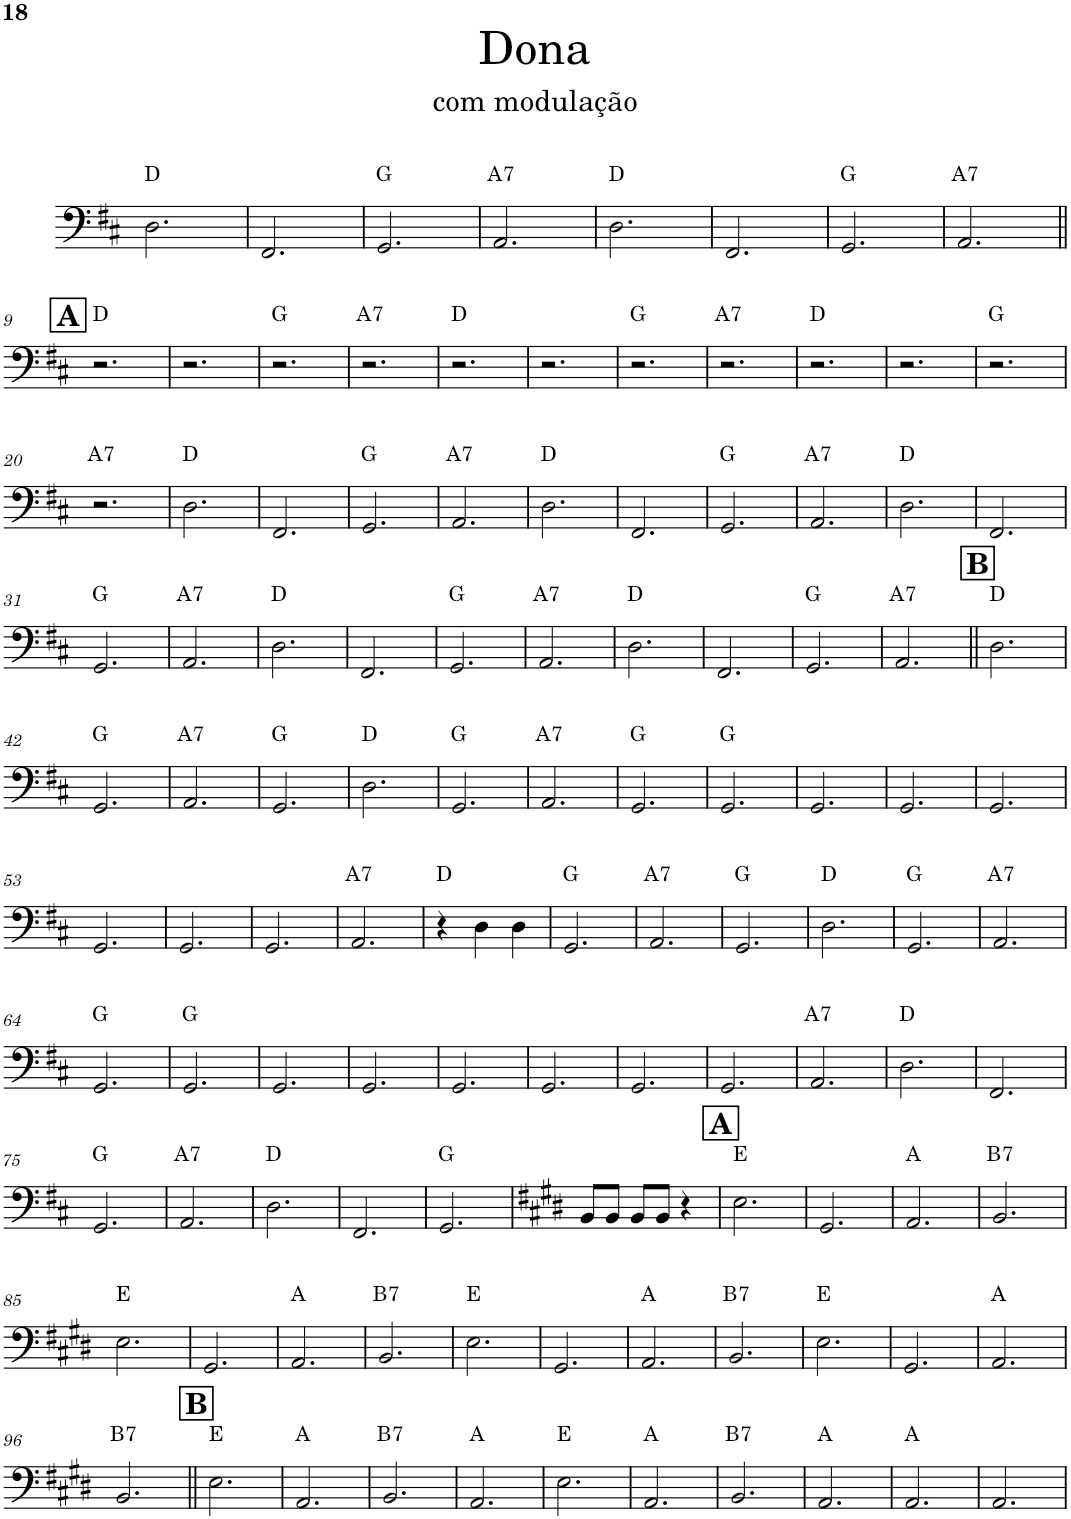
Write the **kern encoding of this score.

**kern	**harte
*part1	*part1
*staff1	*
*I"Acoustic Bass	*
*I'Bass	*
!!LO:PB:g=z
*clefF4	*
*Trd7c12	*
*k[f#c#]	*
*M3/4	*
=1	=1
2.D\	D:maj
=2	=2
2.FF#/	.
=3	=3
2.GG/	G:maj
=4	=4
!	!LO:H:kt=7
2.AA/	A:7
=5	=5
2.D\	D:maj
=6	=6
2.FF#/	.
=7	=7
2.GG/	G:maj
=8	=8
!	!LO:H:kt=7
2.AA/	A:7
!!LO:LB:g=z
!!LO:REH:place=s1:a:B:cj:fs=14:t=A
=9||	=9||
2.r	D:maj
=10	=10
2.r	.
=11	=11
2.r	G:maj
=12	=12
!	!LO:H:kt=7
2.r	A:7
=13	=13
2.r	D:maj
=14	=14
2.r	.
=15	=15
2.r	G:maj
=16	=16
!	!LO:H:kt=7
2.r	A:7
=17	=17
2.r	D:maj
=18	=18
2.r	.
=19	=19
2.r	G:maj
!!LO:LB:g=z
=20	=20
!	!LO:H:kt=7
2.r	A:7
=21	=21
2.D\	D:maj
=22	=22
2.FF#/	.
=23	=23
2.GG/	G:maj
=24	=24
!	!LO:H:kt=7
2.AA/	A:7
=25	=25
2.D\	D:maj
=26	=26
2.FF#/	.
=27	=27
2.GG/	G:maj
=28	=28
!	!LO:H:kt=7
2.AA/	A:7
=29	=29
2.D\	D:maj
=30	=30
2.FF#/	.
!!LO:LB:g=z
=31	=31
2.GG/	G:maj
=32	=32
!	!LO:H:kt=7
2.AA/	A:7
=33	=33
2.D\	D:maj
=34	=34
2.FF#/	.
=35	=35
2.GG/	G:maj
=36	=36
!	!LO:H:kt=7
2.AA/	A:7
=37	=37
2.D\	D:maj
=38	=38
2.FF#/	.
=39	=39
2.GG/	G:maj
=40	=40
!	!LO:H:kt=7
2.AA/	A:7
!!LO:REH:place=s1:a:B:cj:fs=14:t=B
=41||	=41||
2.D\	D:maj
!!LO:LB:g=z
=42	=42
2.GG/	G:maj
=43	=43
!	!LO:H:kt=7
2.AA/	A:7
=44	=44
2.GG/	G:maj
=45	=45
2.D\	D:maj
=46	=46
2.GG/	G:maj
=47	=47
!	!LO:H:kt=7
2.AA/	A:7
=48	=48
2.GG/	G:maj
=49	=49
2.GG/	G:maj
=50	=50
2.GG/	.
=51	=51
2.GG/	.
=52	=52
2.GG/	.
!!LO:LB:g=z
=53	=53
2.GG/	.
=54	=54
2.GG/	.
=55	=55
2.GG/	.
=56	=56
!	!LO:H:kt=7
2.AA/	A:7
=57	=57
4r	D:maj
4D\	.
4D\	.
=58	=58
2.GG/	G:maj
=59	=59
!	!LO:H:kt=7
2.AA/	A:7
=60	=60
2.GG/	G:maj
=61	=61
2.D\	D:maj
=62	=62
2.GG/	G:maj
=63	=63
!	!LO:H:kt=7
2.AA/	A:7
!!LO:LB:g=z
=64	=64
2.GG/	G:maj
=65	=65
2.GG/	G:maj
=66	=66
2.GG/	.
=67	=67
2.GG/	.
=68	=68
2.GG/	.
=69	=69
2.GG/	.
=70	=70
2.GG/	.
=71	=71
2.GG/	.
=72	=72
!	!LO:H:kt=7
2.AA/	A:7
=73	=73
2.D\	D:maj
=74	=74
2.FF#/	.
!!LO:LB:g=z
=75	=75
2.GG/	G:maj
=76	=76
!	!LO:H:kt=7
2.AA/	A:7
=77	=77
2.D\	D:maj
=78	=78
2.FF#/	.
=79	=79
2.GG/	G:maj
=80	=80
*k[f#c#g#d#]	*
8BB/L	.
8BB/J	.
8BB/L	.
8BB/J	.
4r	.
!!LO:REH:place=s1:a:B:cj:fs=14:t=A
=81	=81
2.E\	E:maj
=82	=82
2.GG#/	.
=83	=83
2.AA/	A:maj
=84	=84
!	!LO:H:kt=7
2.BB/	B:7
!!LO:LB:g=z
=85	=85
2.E\	E:maj
=86	=86
2.GG#/	.
=87	=87
2.AA/	A:maj
=88	=88
!	!LO:H:kt=7
2.BB/	B:7
=89	=89
2.E\	E:maj
=90	=90
2.GG#/	.
=91	=91
2.AA/	A:maj
=92	=92
!	!LO:H:kt=7
2.BB/	B:7
=93	=93
2.E\	E:maj
=94	=94
2.GG#/	.
=95	=95
2.AA/	A:maj
!!LO:LB:g=z
=96	=96
!	!LO:H:kt=7
2.BB/	B:7
!!LO:REH:place=s1:a:B:cj:fs=14:t=B
=97||	=97||
2.E\	E:maj
=98	=98
2.AA/	A:maj
=99	=99
!	!LO:H:kt=7
2.BB/	B:7
=100	=100
2.AA/	A:maj
=101	=101
2.E\	E:maj
=102	=102
2.AA/	A:maj
=103	=103
!	!LO:H:kt=7
2.BB/	B:7
=104	=104
2.AA/	A:maj
=105	=105
2.AA/	A:maj
=106	=106
2.AA/	.
=	=
*-	*-
